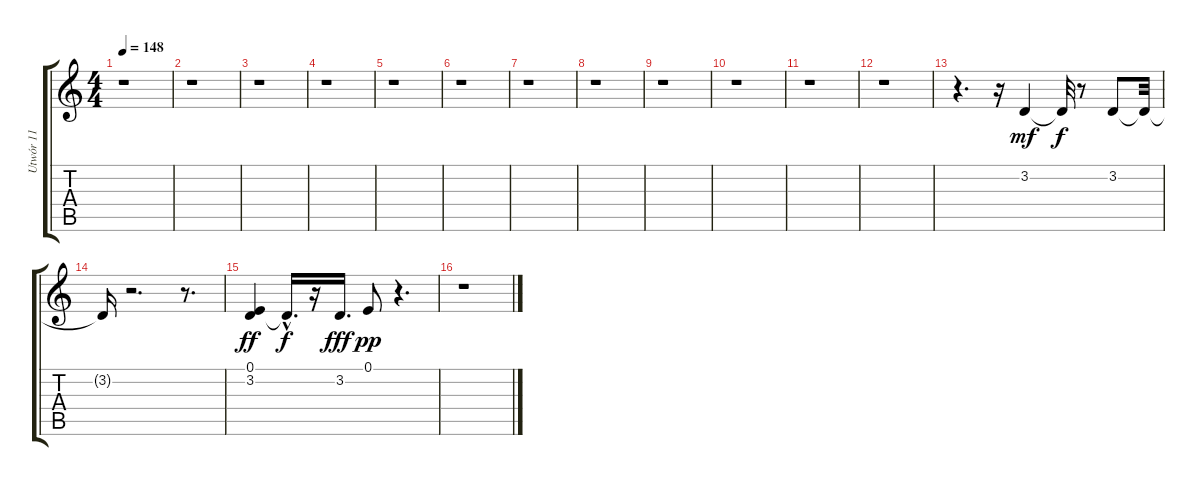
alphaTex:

\track ("Utwór 11" "Utwór 11") {instrument telephonering}
\staff {score tabs}
\tuning (E4 B3 G3 D3 A2 E2) {hide}
\ts (4 4)
\tempo 148
\clef g2
\ks c
r.1{dy mf} |
r.1 |
r.1 |
r.1 |
r.1 |
r.1 |
r.1 |
r.1 |
r.1 |
r.1 |
r.1 |
r.1 |
r.4{d} r.16 3.2.4 3.2{t}.32{dy f} r.8 3.2.8 3.2{t}.32 |
3.2{t}.16 r.2{d} r.8{d} |
(0.1 3.2).4{dy ff} 3.2{hac t}.16{d dy f} r.16 3.2.16{d dy fff} 0.1.8{dy pp} r.4{d} |
r.1
